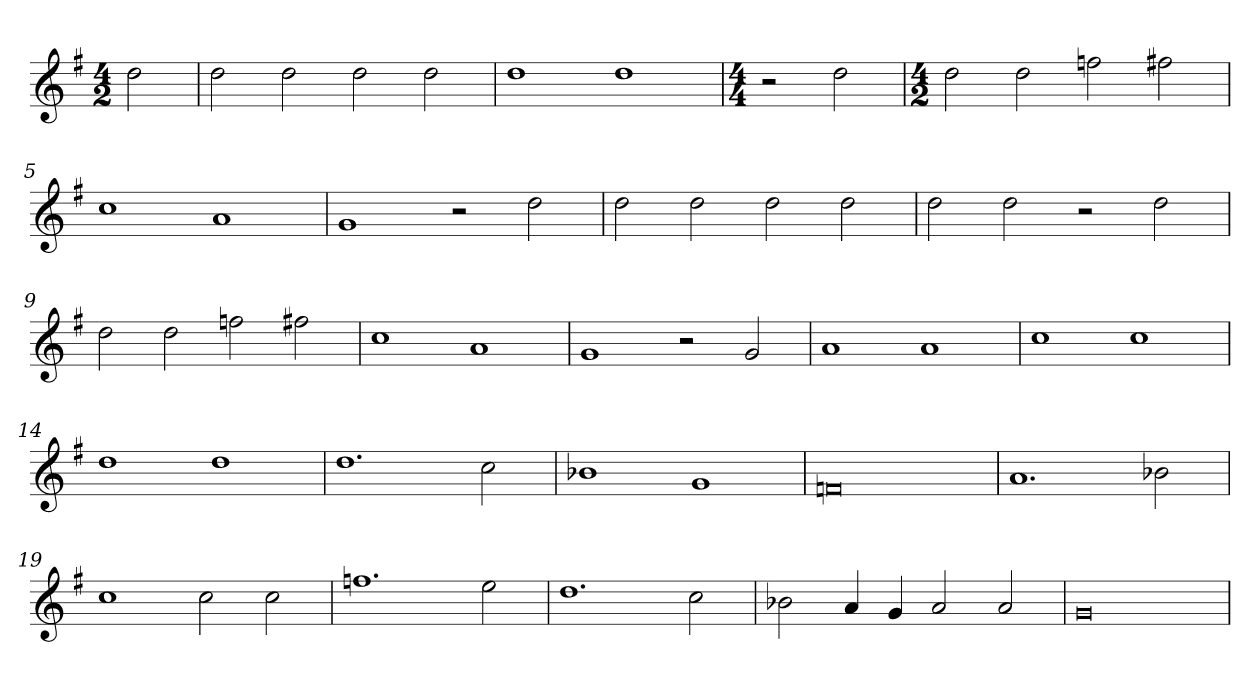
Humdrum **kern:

**kern
*part1
*staff1
*clefG2
*k[f#]
*G:
*M4/2
=
2dd
=1
2dd
2dd
2dd
2dd
=2
1dd
1dd
=3
*M4/4
2r
2dd
=4
*M4/2
2dd
2dd
2ffn
2ff#
=5
1cc
1a
=6
1g
2r
2dd
=7
2dd
2dd
2dd
2dd
=8
2dd
2dd
2r
2dd
=9
2dd
2dd
2ffn
2ff#
=10
1cc
1a
=11
1g
2r
2g
=12
1a
1a
=13
1cc
1cc
=14
1dd
1dd
=15
1.dd
2cc
=16
1b-X
1g
=17
0fn
=18
1.a
2b-X
=19
1cc
2cc
2cc
=20
1.ffn
2ee
=21
1.dd
2cc
=22
2b-X
4a
4g
2a
2a
=23
0g
=
*-
